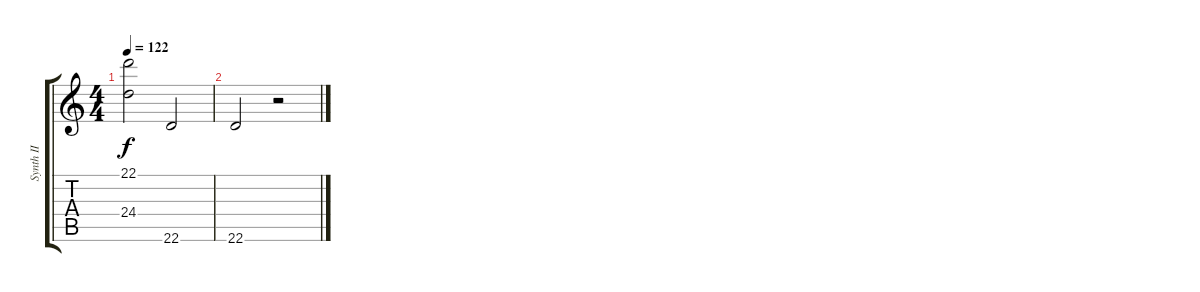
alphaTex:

\track ("Synth II" "Synth II") {instrument stringensemble1}
\staff {score tabs}
\tuning (E4 B3 G3 D3 A2 E2) {hide}
\ts (4 4)
\tempo 122
\clef g2
\ks c
(22.1{t} 24.4{t}).2{dy f} 22.6.2{volume 2} |
22.6.2{volume 1} r.2
